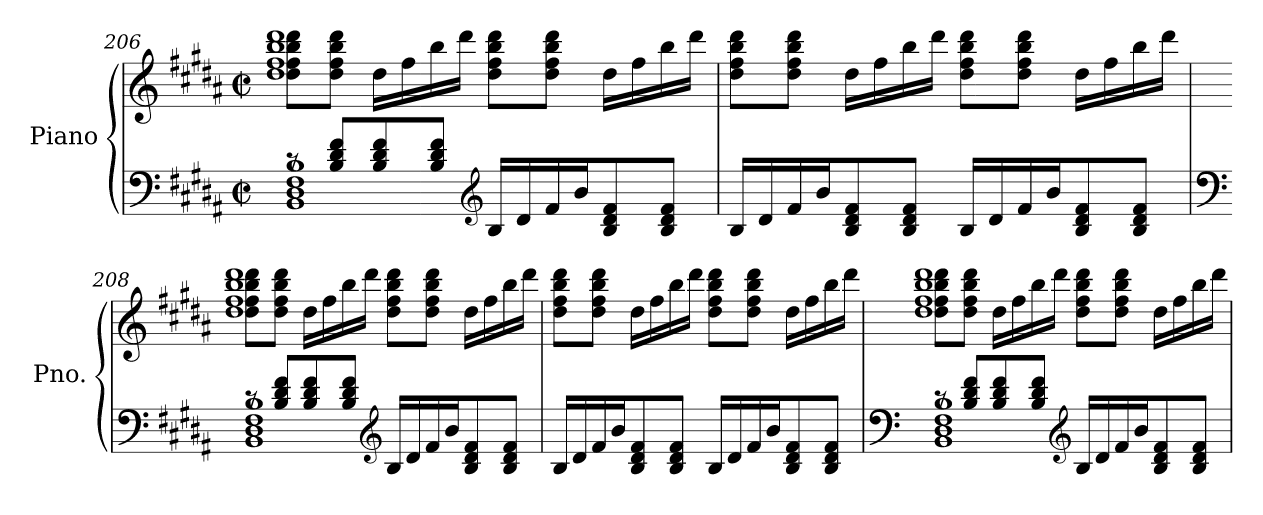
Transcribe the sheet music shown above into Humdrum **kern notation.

**kern	**kern
*part1	*part1
*staff2	*staff1
*I"Piano	*
*I'Pno.	*
!!LO:PB:g=z
*clefF4	*clefG2
*k[f#c#g#d#a#]	*k[f#c#g#d#a#]
*M2/2	*M2/2
*met(c|)	*met(c|)
=206	=206
*^	*^
8rc	1BB 1D# 1F# 1B	8dd#\ 8ff#\ 8bb\ 8ddd#\L	1dd# 1ff# 1bb 1ddd#
8B/ 8d#/ 8f#/L	.	8dd#\ 8ff#\ 8bb\ 8ddd#\J	.
8B/ 8d#/ 8f#/	.	16dd#\LL	.
.	.	16ff#\	.
8B/ 8d#/ 8f#/J	.	16bb\	.
.	.	16ddd#\JJ	.
*clefG2	*	*	*
16B/LL	.	8dd#\ 8ff#\ 8bb\ 8ddd#\L	.
16d#/	.	.	.
16f#/	.	8dd#\ 8ff#\ 8bb\ 8ddd#\J	.
16b/J	.	.	.
8B/ 8d#/ 8f#/	.	16dd#\LL	.
.	.	16ff#\	.
8B/ 8d#/ 8f#/J	.	16bb\	.
.	.	16ddd#\JJ	.
*v	*v	*	*
*	*v	*v
=207	=207
16B/LL	8dd#\ 8ff#\ 8bb\ 8ddd#\L
16d#/	.
16f#/	8dd#\ 8ff#\ 8bb\ 8ddd#\J
16b/J	.
8B/ 8d#/ 8f#/	16dd#\LL
.	16ff#\
8B/ 8d#/ 8f#/J	16bb\
.	16ddd#\JJ
16B/LL	8dd#\ 8ff#\ 8bb\ 8ddd#\L
16d#/	.
16f#/	8dd#\ 8ff#\ 8bb\ 8ddd#\J
16b/J	.
8B/ 8d#/ 8f#/	16dd#\LL
.	16ff#\
8B/ 8d#/ 8f#/J	16bb\
.	16ddd#\JJ
!!LO:LB:g=z
=208	=208
*clefF4	*
*^	*^
8rc	1BB 1D# 1F# 1B	8dd#\ 8ff#\ 8bb\ 8ddd#\L	1dd# 1ff# 1bb 1ddd#
8B/ 8d#/ 8f#/L	.	8dd#\ 8ff#\ 8bb\ 8ddd#\J	.
8B/ 8d#/ 8f#/	.	16dd#\LL	.
.	.	16ff#\	.
8B/ 8d#/ 8f#/J	.	16bb\	.
.	.	16ddd#\JJ	.
*clefG2	*	*	*
16B/LL	.	8dd#\ 8ff#\ 8bb\ 8ddd#\L	.
16d#/	.	.	.
16f#/	.	8dd#\ 8ff#\ 8bb\ 8ddd#\J	.
16b/J	.	.	.
8B/ 8d#/ 8f#/	.	16dd#\LL	.
.	.	16ff#\	.
8B/ 8d#/ 8f#/J	.	16bb\	.
.	.	16ddd#\JJ	.
*v	*v	*	*
*	*v	*v
=209	=209
16B/LL	8dd#\ 8ff#\ 8bb\ 8ddd#\L
16d#/	.
16f#/	8dd#\ 8ff#\ 8bb\ 8ddd#\J
16b/J	.
8B/ 8d#/ 8f#/	16dd#\LL
.	16ff#\
8B/ 8d#/ 8f#/J	16bb\
.	16ddd#\JJ
16B/LL	8dd#\ 8ff#\ 8bb\ 8ddd#\L
16d#/	.
16f#/	8dd#\ 8ff#\ 8bb\ 8ddd#\J
16b/J	.
8B/ 8d#/ 8f#/	16dd#\LL
.	16ff#\
8B/ 8d#/ 8f#/J	16bb\
.	16ddd#\JJ
!!LO:LB:g=z
=210	=210
*clefF4	*
*^	*^
8rc	1BB 1D# 1F# 1B	8dd#\ 8ff#\ 8bb\ 8ddd#\L	1dd# 1ff# 1bb 1ddd#
8B/ 8d#/ 8f#/L	.	8dd#\ 8ff#\ 8bb\ 8ddd#\J	.
8B/ 8d#/ 8f#/	.	16dd#\LL	.
.	.	16ff#\	.
8B/ 8d#/ 8f#/J	.	16bb\	.
.	.	16ddd#\JJ	.
*clefG2	*	*	*
16B/LL	.	8dd#\ 8ff#\ 8bb\ 8ddd#\L	.
16d#/	.	.	.
16f#/	.	8dd#\ 8ff#\ 8bb\ 8ddd#\J	.
16b/J	.	.	.
8B/ 8d#/ 8f#/	.	16dd#\LL	.
.	.	16ff#\	.
8B/ 8d#/ 8f#/J	.	16bb\	.
.	.	16ddd#\JJ	.
*v	*v	*	*
*	*v	*v
=	=
*-	*-
